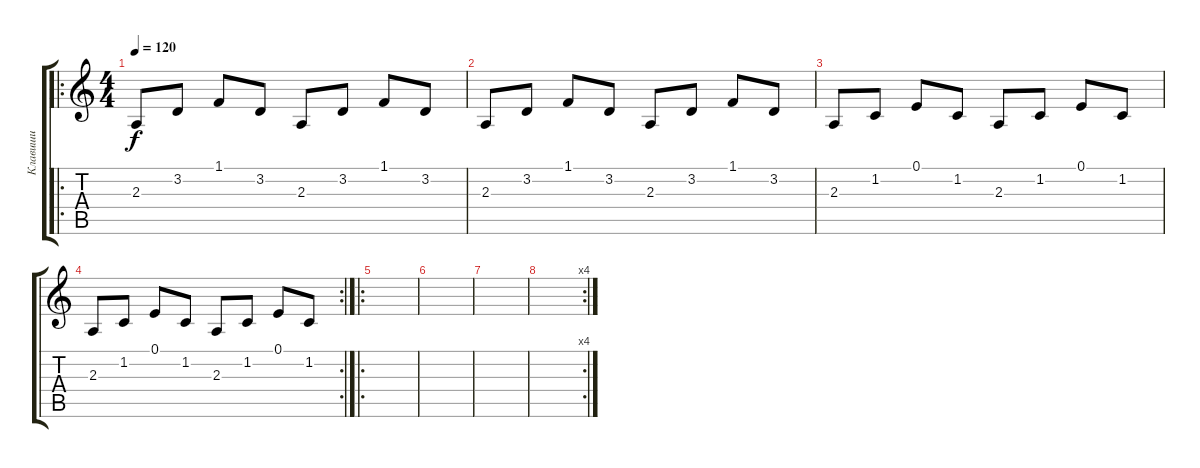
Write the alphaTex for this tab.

\track ("Клавиши" "Клавиши") {instrument acousticgrandpiano}
\staff {score tabs}
\tuning (E4 B3 G3 D3 A2 E2) {hide}
\ro
\ts (4 4)
\tempo 120
\clef g2
\ks c
2.3.8{dy f} 3.2.8 1.1.8 3.2.8 2.3.8 3.2.8 1.1.8 3.2.8 |
2.3.8 3.2.8 1.1.8 3.2.8 2.3.8 3.2.8 1.1.8 3.2.8 |
2.3.8 1.2.8 0.1.8 1.2.8 2.3.8 1.2.8 0.1.8 1.2.8 |
\rc 2
2.3.8 1.2.8 0.1.8 1.2.8 2.3.8 1.2.8 0.1.8 1.2.8 |
\ro
|
|
|
\rc 4
